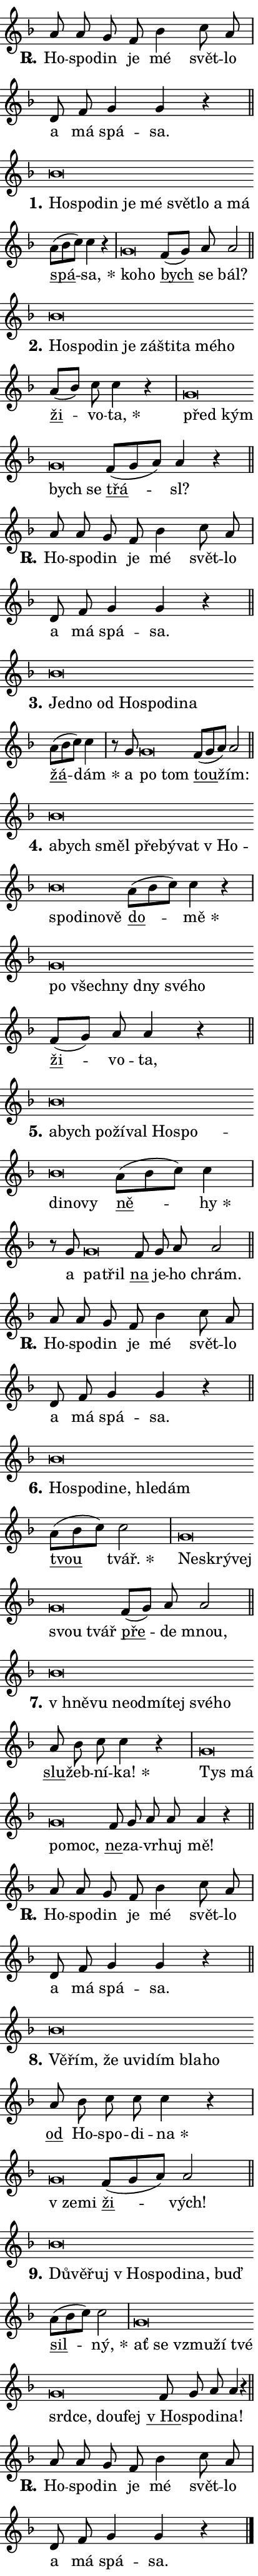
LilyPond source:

\version "2.24.0"
\header { tagline = "" }
\paper {
  indent = 0\cm
  top-margin = 0\cm
  right-margin = 0.13\cm % to fit lyric hyphens
  bottom-margin = 0\cm
  left-margin = 0\cm
  paper-width = 7\cm
  page-breaking = #ly:one-page-breaking
  system-system-spacing.basic-distance = #11
  score-system-spacing.basic-distance = #11
  ragged-last = ##f
}


%% Author: Thomas Morley
%% https://lists.gnu.org/archive/html/lilypond-user/2020-05/msg00002.html
#(define (line-position grob)
"Returns position of @var[grob} in current system:
   @code{'start}, if at first time-step
   @code{'end}, if at last time-step
   @code{'middle} otherwise
"
  (let* ((col (ly:item-get-column grob))
         (ln (ly:grob-object col 'left-neighbor))
         (rn (ly:grob-object col 'right-neighbor))
         (col-to-check-left (if (ly:grob? ln) ln col))
         (col-to-check-right (if (ly:grob? rn) rn col))
         (break-dir-left
           (and
             (ly:grob-property col-to-check-left 'non-musical #f)
             (ly:item-break-dir col-to-check-left)))
         (break-dir-right
           (and
             (ly:grob-property col-to-check-right 'non-musical #f)
             (ly:item-break-dir col-to-check-right))))
        (cond ((eqv? 1 break-dir-left) 'start)
              ((eqv? -1 break-dir-right) 'end)
              (else 'middle))))

#(define (tranparent-at-line-position vctor)
  (lambda (grob)
  "Relying on @code{line-position} select the relevant enry from @var{vctor}.
Used to determine transparency,"
    (case (line-position grob)
      ((end) (not (vector-ref vctor 0)))
      ((middle) (not (vector-ref vctor 1)))
      ((start) (not (vector-ref vctor 2))))))

noteHeadBreakVisibility =
#(define-music-function (break-visibility)(vector?)
"Makes @code{NoteHead}s transparent relying on @var{break-visibility}"
#{
  \override NoteHead.transparent =
    #(tranparent-at-line-position break-visibility)
#})

#(define delete-ledgers-for-transparent-note-heads
  (lambda (grob)
    "Reads whether a @code{NoteHead} is transparent.
If so this @code{NoteHead} is removed from @code{'note-heads} from
@var{grob}, which is supposed to be @code{LedgerLineSpanner}.
As a result ledgers are not printed for this @code{NoteHead}"
    (let* ((nhds-array (ly:grob-object grob 'note-heads))
           (nhds-list
             (if (ly:grob-array? nhds-array)
                 (ly:grob-array->list nhds-array)
                 '()))
           ;; Relies on the transparent-property being done before
           ;; Staff.LedgerLineSpanner.after-line-breaking is executed.
           ;; This is fragile ...
           (to-keep
             (remove
               (lambda (nhd)
                 (ly:grob-property nhd 'transparent #f))
               nhds-list)))
      ;; TODO find a better method to iterate over grob-arrays, similiar
      ;; to filter/remove etc for lists
      ;; For now rebuilt from scratch
      (set! (ly:grob-object grob 'note-heads)  '())
      (for-each
        (lambda (nhd)
          (ly:pointer-group-interface::add-grob grob 'note-heads nhd))
        to-keep))))

squashNotes = {
  \override NoteHead.X-extent = #'(-0.2 . 0.2)
  \override NoteHead.Y-extent = #'(-0.75 . 0)
  \override NoteHead.stencil =
    #(lambda (grob)
       (let ((pos (ly:grob-property grob 'staff-position)))
         (begin
           (if (< pos -7) (display "ERROR: Lower brevis then expected\n") (display ""))
           (if (<= pos -6) ly:text-interface::print ly:note-head::print))))
}
unSquashNotes = {
  \revert NoteHead.X-extent
  \revert NoteHead.Y-extent
  \revert NoteHead.stencil
}

hideNotes = \noteHeadBreakVisibility #begin-of-line-visible
unHideNotes = \noteHeadBreakVisibility #all-visible

% work-around for resetting accidentals
% https://lilypond.org/doc/v2.23/Documentation/notation/displaying-rhythms#unmetered-music
cadenzaMeasure = {
  \cadenzaOff
  \partial 1024 s1024
  \cadenzaOn
}

#(define-markup-command (accent layout props text) (markup?)
  "Underline accented syllable"
  (interpret-markup layout props
    #{\markup \override #'(offset . 4.3) \underline { #text }#}))

responsum = \markup \concat {
  "R" \hspace #-1.05 \path #0.1 #'((moveto 0 0.07) (lineto 0.9 0.8)) \hspace #0.05 "."
}

spaceSize = #0.6828661417322834 % exact space size for TeX Gyre Schola

\layout {
  \context {
    \Staff
    \remove "Time_signature_engraver"
    \override LedgerLineSpanner.after-line-breaking = #delete-ledgers-for-transparent-note-heads
  }
  \context {
    \Lyrics {
      \override LyricSpace.minimum-distance = \spaceSize
      \override LyricText.font-name = #"TeX Gyre Schola"
      \override LyricText.font-size = 1
      \override StanzaNumber.font-name = #"TeX Gyre Schola Bold"
      \override StanzaNumber.font-size = 1
    }
  }
  \context {
    \Score 
    \override NoteHead.text =
      #(lambda (grob) 
        (let ((pos (ly:grob-property grob 'staff-position)))
          #{\markup {
            \combine
              \halign #-0.55 \raise #(if (= pos -6) 0 0.5) \override #'(thickness . 2) \draw-line #'(3.2 . 0)
              \musicglyph "noteheads.sM1"
          }#}))
  }
}

% magnetic-lyrics.ily
%
%   written by
%     Jean Abou Samra <jean@abou-samra.fr>
%     Werner Lemberg <wl@gnu.org>
%
%   adapted by
%     Jiri Hon <jiri.hon@gmail.com>
%
% Version 2022-Apr-15

% https://www.mail-archive.com/lilypond-user@gnu.org/msg149350.html

#(define (Left_hyphen_pointer_engraver context)
   "Collect syllable-hyphen-syllable occurrences in lyrics and store
them in properties.  This engraver only looks to the left.  For
example, if the lyrics input is @code{foo -- bar}, it does the
following.

@itemize @bullet
@item
Set the @code{text} property of the @code{LyricHyphen} grob between
@q{foo} and @q{bar} to @code{foo}.

@item
Set the @code{left-hyphen} property of the @code{LyricText} grob with
text @q{foo} to the @code{LyricHyphen} grob between @q{foo} and
@q{bar}.
@end itemize

Use this auxiliary engraver in combination with the
@code{lyric-@/text::@/apply-@/magnetic-@/offset!} hook."
   (let ((hyphen #f)
         (text #f))
     (make-engraver
      (acknowledgers
       ((lyric-syllable-interface engraver grob source-engraver)
        (set! text grob)))
      (end-acknowledgers
       ((lyric-hyphen-interface engraver grob source-engraver)
        ;(when (not (grob::has-interface grob 'lyric-space-interface))
          (set! hyphen grob)));)
      ((stop-translation-timestep engraver)
       (when (and text hyphen)
         (ly:grob-set-object! text 'left-hyphen hyphen))
       (set! text #f)
       (set! hyphen #f)))))

#(define (lyric-text::apply-magnetic-offset! grob)
   "If the space between two syllables is less than the value in
property @code{LyricText@/.details@/.squash-threshold}, move the right
syllable to the left so that it gets concatenated with the left
syllable.

Use this function as a hook for
@code{LyricText@/.after-@/line-@/breaking} if the
@code{Left_@/hyphen_@/pointer_@/engraver} is active."
   (let ((hyphen (ly:grob-object grob 'left-hyphen #f)))
     (when hyphen
       (let ((left-text (ly:spanner-bound hyphen LEFT)))
         (when (grob::has-interface left-text 'lyric-syllable-interface)
           (let* ((common (ly:grob-common-refpoint grob left-text X))
                  (this-x-ext (ly:grob-extent grob common X))
                  (left-x-ext
                   (begin
                     ;; Trigger magnetism for left-text.
                     (ly:grob-property left-text 'after-line-breaking)
                     (ly:grob-extent left-text common X)))
                  ;; `delta` is the gap width between two syllables.
                  (delta (- (interval-start this-x-ext)
                            (interval-end left-x-ext)))
                  (details (ly:grob-property grob 'details))
                  (threshold (assoc-get 'squash-threshold details 0.2)))
             (when (< delta threshold)
               (let* (;; We have to manipulate the input text so that
                      ;; ligatures crossing syllable boundaries are not
                      ;; disabled.  For languages based on the Latin
                      ;; script this is essentially a beautification.
                      ;; However, for non-Western scripts it can be a
                      ;; necessity.
                      (lt (ly:grob-property left-text 'text))
                      (rt (ly:grob-property grob 'text))
                      (is-space (grob::has-interface hyphen 'lyric-space-interface))
                      (space (if is-space " " ""))
                      (extra-delta (if is-space spaceSize 0))
                      ;; Append new syllable.
                      (ltrt-space (if (and (string? lt) (string? rt))
                                (string-append lt space rt)
                                (make-concat-markup (list lt space rt))))
                      ;; Right-align `ltrt` to the right side.
                      (ltrt-space-markup (grob-interpret-markup
                               grob
                               (make-translate-markup
                                (cons (interval-length this-x-ext) 0)
                                (make-right-align-markup ltrt-space)))))
                 (begin
                   ;; Don't print `left-text`.
                   (ly:grob-set-property! left-text 'stencil #f)
                   ;; Set text and stencil (which holds all collected
                   ;; syllables so far) and shift it to the left.
                   (ly:grob-set-property! grob 'text ltrt-space)
                   (ly:grob-set-property! grob 'stencil ltrt-space-markup)
                   (ly:grob-translate-axis! grob (- (- delta extra-delta)) X))))))))))


#(define (lyric-hyphen::displace-bounds-first grob)
   ;; Make very sure this callback isn't triggered too early.
   (let ((left (ly:spanner-bound grob LEFT))
         (right (ly:spanner-bound grob RIGHT)))
     (ly:grob-property left 'after-line-breaking)
     (ly:grob-property right 'after-line-breaking)
     (ly:lyric-hyphen::print grob)))

squashThreshold = #0.4

\layout {
  \context {
    \Lyrics
    \consists #Left_hyphen_pointer_engraver
    \override LyricText.after-line-breaking =
      #lyric-text::apply-magnetic-offset!
    \override LyricHyphen.stencil = #lyric-hyphen::displace-bounds-first
    \override LyricText.details.squash-threshold = \squashThreshold
    \override LyricHyphen.minimum-distance = 0
    \override LyricHyphen.minimum-length = \squashThreshold
  }
}

squashText = \override LyricText.details.squash-threshold = 9999
unSquashText = \override LyricText.details.squash-threshold = \squashThreshold

leftText = \override LyricText.self-alignment-X = #LEFT
unLeftText = \revert LyricText.self-alignment-X

starOffset = #(lambda (grob) 
                (let ((x_offset (ly:self-alignment-interface::aligned-on-x-parent grob)))
                  (if (= x_offset 0) 0 (+ x_offset 1.2))))

star = #(define-music-function (syllable)(string?)
"Append star separator at the end of a syllable"
#{
  \once \override LyricText.X-offset = #starOffset
  \lyricmode { \markup {
    #syllable
    \override #'((font-name . "TeX Gyre Schola Bold")) \hspace #0.2 \lower #0.65 \larger "*"
  } }
#})

starAccent = #(define-music-function (syllable)(string?)
"Append star separator at the end of a syllable and make accent"
#{
  \once \override LyricText.X-offset = #starOffset
  \lyricmode { \markup {
    \accent #syllable
    \override #'((font-name . "TeX Gyre Schola Bold")) \hspace #0.2 \lower #0.65 \larger "*"
  } }
#})

breath = #(define-music-function (syllable)(string?)
"Append breathing indicator at the end of a syllable"
#{
  \lyricmode { \markup { #syllable "+" } }
#})

optionalBreath = #(define-music-function (syllable)(string?)
"Append optional breathing indicator at the end of a syllable"
#{
  \lyricmode { \markup { #syllable "(+)" } }
#})


\score {
    <<
        \new Voice = "melody" { \cadenzaOn \key f \major \relative { a'8 a g f bes4 c8 a \cadenzaMeasure \bar "|" d, f \bar "" g4 g r \cadenzaMeasure \bar "||" \break } }
        \new Lyrics \lyricsto "melody" { \lyricmode { \set stanza = \responsum
Ho -- spo -- din je mé svět -- lo a má spá -- sa. } }
    >>
    \layout {}
}

\score {
    <<
        \new Voice = "melody" { \cadenzaOn \key f \major \relative { \squashNotes bes'\breve*1/16 \hideNotes \breve*1/16 \bar "" \breve*1/16 \bar "" \breve*1/16 \bar "" \breve*1/16 \bar "" \breve*1/16 \bar "" \breve*1/16 \bar "" \breve*1/16 \breve*1/16 \bar "" \unHideNotes \unSquashNotes \bar "" a8[( bes c)] c4 r \cadenzaMeasure \bar "|" \squashNotes g\breve*1/16 \hideNotes \breve*1/16 \bar "" \unHideNotes \unSquashNotes \bar "" f8[( g)] a a2 \cadenzaMeasure \bar "||" \break } }
        \new Lyrics \lyricsto "melody" { \lyricmode { \set stanza = "1."
\leftText Ho -- \squashText spo -- din je mé svět -- lo a má \unLeftText \unSquashText \markup \accent spá -- \star sa, \leftText ko -- \squashText ho \unLeftText \unSquashText \markup \accent bych se bál? } }
    >>
    \layout {}
}

\score {
    <<
        \new Voice = "melody" { \cadenzaOn \key f \major \relative { \squashNotes bes'\breve*1/16 \hideNotes \breve*1/16 \bar "" \breve*1/16 \bar "" \breve*1/16 \bar "" \breve*1/16 \bar "" \breve*1/16 \bar "" \breve*1/16 \bar "" \breve*1/16 \breve*1/16 \bar "" \unHideNotes \unSquashNotes \bar "" a8[( bes)] c c4 r \cadenzaMeasure \bar "|" \squashNotes g\breve*1/16 \hideNotes \breve*1/16 \bar "" \breve*1/16 \breve*1/16 \bar "" \unHideNotes \unSquashNotes \bar "" f8[( g a)] a4 r \cadenzaMeasure \bar "||" \break } }
        \new Lyrics \lyricsto "melody" { \lyricmode { \set stanza = "2."
\leftText Ho -- \squashText spo -- din je zá -- šti -- ta mé -- ho \unLeftText \unSquashText \markup \accent ži -- vo -- \star ta, \leftText před \squashText kým bych se \unLeftText \unSquashText \markup \accent třá -- sl? } }
    >>
    \layout {}
}

\score {
    <<
        \new Voice = "melody" { \cadenzaOn \key f \major \relative { a'8 a g f bes4 c8 a \cadenzaMeasure \bar "|" d, f \bar "" g4 g r \cadenzaMeasure \bar "||" \break } }
        \new Lyrics \lyricsto "melody" { \lyricmode { \set stanza = \responsum
Ho -- spo -- din je mé svět -- lo a má spá -- sa. } }
    >>
    \layout {}
}

\score {
    <<
        \new Voice = "melody" { \cadenzaOn \key f \major \relative { \squashNotes bes'\breve*1/16 \hideNotes \breve*1/16 \bar "" \breve*1/16 \bar "" \breve*1/16 \bar "" \breve*1/16 \bar "" \breve*1/16 \breve*1/16 \bar "" \unHideNotes \unSquashNotes \bar "" a8[( bes c)] c4 \cadenzaMeasure \bar "|" r8 g8 \squashNotes g\breve*1/16 \hideNotes \breve*1/16 \bar "" \unHideNotes \unSquashNotes \bar "" f8[( g a)] a2 \cadenzaMeasure \bar "||" \break } }
        \new Lyrics \lyricsto "melody" { \lyricmode { \set stanza = "3."
\leftText Jed -- \squashText no od Ho -- spo -- di -- na \unLeftText \unSquashText \markup \accent žá -- \star dám a \leftText po \squashText tom \unLeftText \unSquashText \markup \accent tou -- žím: } }
    >>
    \layout {}
}

\score {
    <<
        \new Voice = "melody" { \cadenzaOn \key f \major \relative { \squashNotes bes'\breve*1/16 \hideNotes \breve*1/16 \bar "" \breve*1/16 \bar "" \breve*1/16 \bar "" \breve*1/16 \bar "" \breve*1/16 \bar "" \breve*1/16 \bar "" \breve*1/16 \bar "" \breve*1/16 \bar "" \breve*1/16 \breve*1/16 \bar "" \unHideNotes \unSquashNotes \bar "" a8[( bes c)] c4 r \cadenzaMeasure \bar "|" \squashNotes g\breve*1/16 \hideNotes \breve*1/16 \bar "" \breve*1/16 \bar "" \breve*1/16 \bar "" \breve*1/16 \breve*1/16 \bar "" \unHideNotes \unSquashNotes \bar "" f8[( g)] a a4 r \cadenzaMeasure \bar "||" \break } }
        \new Lyrics \lyricsto "melody" { \lyricmode { \set stanza = "4."
\leftText a -- \squashText bych směl pře -- bý -- vat "v Ho" -- spo -- di -- no -- vě \unLeftText \unSquashText \markup \accent do -- \star mě \leftText po \squashText všech -- ny dny své -- ho \unLeftText \unSquashText \markup \accent ži -- vo -- ta, } }
    >>
    \layout {}
}

\score {
    <<
        \new Voice = "melody" { \cadenzaOn \key f \major \relative { \squashNotes bes'\breve*1/16 \hideNotes \breve*1/16 \bar "" \breve*1/16 \bar "" \breve*1/16 \bar "" \breve*1/16 \bar "" \breve*1/16 \bar "" \breve*1/16 \bar "" \breve*1/16 \bar "" \breve*1/16 \breve*1/16 \bar "" \unHideNotes \unSquashNotes \bar "" a8[( bes c)] c4 \cadenzaMeasure \bar "|" r8 g8 \squashNotes g\breve*1/16 \hideNotes \breve*1/16 \bar "" \unHideNotes \unSquashNotes \bar "" f8 g a a2 \cadenzaMeasure \bar "||" \break } }
        \new Lyrics \lyricsto "melody" { \lyricmode { \set stanza = "5."
\leftText a -- \squashText bych po -- ží -- val Ho -- spo -- di -- no -- vy \unLeftText \unSquashText \markup \accent ně -- \star hy a \leftText pa -- \squashText třil \unLeftText \unSquashText \markup \accent na je -- ho chrám. } }
    >>
    \layout {}
}

\score {
    <<
        \new Voice = "melody" { \cadenzaOn \key f \major \relative { a'8 a g f bes4 c8 a \cadenzaMeasure \bar "|" d, f \bar "" g4 g r \cadenzaMeasure \bar "||" \break } }
        \new Lyrics \lyricsto "melody" { \lyricmode { \set stanza = \responsum
Ho -- spo -- din je mé svět -- lo a má spá -- sa. } }
    >>
    \layout {}
}

\score {
    <<
        \new Voice = "melody" { \cadenzaOn \key f \major \relative { \squashNotes bes'\breve*1/16 \hideNotes \breve*1/16 \bar "" \breve*1/16 \bar "" \breve*1/16 \bar "" \breve*1/16 \breve*1/16 \bar "" \unHideNotes \unSquashNotes \bar "" a8[( bes c)] c2 \cadenzaMeasure \bar "|" \squashNotes g\breve*1/16 \hideNotes \breve*1/16 \bar "" \breve*1/16 \bar "" \breve*1/16 \breve*1/16 \bar "" \unHideNotes \unSquashNotes \bar "" f8[( g)] a a2 \cadenzaMeasure \bar "||" \break } }
        \new Lyrics \lyricsto "melody" { \lyricmode { \set stanza = "6."
\leftText Ho -- \squashText spo -- di -- ne, hle -- dám \unLeftText \unSquashText \markup \accent tvou \star tvář. \leftText Ne -- \squashText skrý -- vej svou tvář \unLeftText \unSquashText \markup \accent pře -- de mnou, } }
    >>
    \layout {}
}

\score {
    <<
        \new Voice = "melody" { \cadenzaOn \key f \major \relative { \squashNotes bes'\breve*1/16 \hideNotes \breve*1/16 \bar "" \breve*1/16 \bar "" \breve*1/16 \bar "" \breve*1/16 \bar "" \breve*1/16 \bar "" \breve*1/16 \breve*1/16 \bar "" \unHideNotes \unSquashNotes \bar "" a8 bes c c4 r \cadenzaMeasure \bar "|" \squashNotes g\breve*1/16 \hideNotes \breve*1/16 \bar "" \breve*1/16 \breve*1/16 \bar "" \unHideNotes \unSquashNotes \bar "" f8 g a a a4 r \cadenzaMeasure \bar "||" \break } }
        \new Lyrics \lyricsto "melody" { \lyricmode { \set stanza = "7."
\leftText "v hně" -- \squashText vu ne -- od -- mí -- tej své -- ho \unLeftText \unSquashText \markup \accent slu -- žeb -- ní -- \star ka! \leftText Tys \squashText má po -- moc, \unLeftText \unSquashText \markup \accent ne -- za -- vr -- huj mě! } }
    >>
    \layout {}
}

\score {
    <<
        \new Voice = "melody" { \cadenzaOn \key f \major \relative { a'8 a g f bes4 c8 a \cadenzaMeasure \bar "|" d, f \bar "" g4 g r \cadenzaMeasure \bar "||" \break } }
        \new Lyrics \lyricsto "melody" { \lyricmode { \set stanza = \responsum
Ho -- spo -- din je mé svět -- lo a má spá -- sa. } }
    >>
    \layout {}
}

\score {
    <<
        \new Voice = "melody" { \cadenzaOn \key f \major \relative { \squashNotes bes'\breve*1/16 \hideNotes \breve*1/16 \bar "" \breve*1/16 \bar "" \breve*1/16 \bar "" \breve*1/16 \bar "" \breve*1/16 \bar "" \breve*1/16 \breve*1/16 \bar "" \unHideNotes \unSquashNotes \bar "" a8 bes c c c4 r \cadenzaMeasure \bar "|" \squashNotes g\breve*1/16 \hideNotes \breve*1/16 \bar "" \unHideNotes \unSquashNotes \bar "" f8[( g a)] a2 \cadenzaMeasure \bar "||" \break } }
        \new Lyrics \lyricsto "melody" { \lyricmode { \set stanza = "8."
\leftText Vě -- \squashText řím, že u -- vi -- dím bla -- ho \unLeftText \unSquashText \markup \accent od Ho -- spo -- di -- \star na \leftText "v ze" -- \squashText mi \unLeftText \unSquashText \markup \accent ži -- vých! } }
    >>
    \layout {}
}

\score {
    <<
        \new Voice = "melody" { \cadenzaOn \key f \major \relative { \squashNotes bes'\breve*1/16 \hideNotes \breve*1/16 \bar "" \breve*1/16 \bar "" \breve*1/16 \bar "" \breve*1/16 \bar "" \breve*1/16 \bar "" \breve*1/16 \breve*1/16 \bar "" \unHideNotes \unSquashNotes \bar "" a8[( bes c)] c2 \cadenzaMeasure \bar "|" \squashNotes g\breve*1/16 \hideNotes \breve*1/16 \bar "" \breve*1/16 \bar "" \breve*1/16 \bar "" \breve*1/16 \bar "" \breve*1/16 \bar "" \breve*1/16 \bar "" \breve*1/16 \breve*1/16 \bar "" \unHideNotes \unSquashNotes \bar "" f8 g a a4 r \cadenzaMeasure \bar "||" \break } }
        \new Lyrics \lyricsto "melody" { \lyricmode { \set stanza = "9."
\leftText Dů -- \squashText vě -- řuj "v Ho" -- spo -- di -- na, buď \unLeftText \unSquashText \markup \accent sil -- \star ný, \leftText ať \squashText se vzmu -- ží tvé srd -- ce, dou -- fej \unLeftText \unSquashText \markup \accent "v Ho" -- spo -- di -- na! } }
    >>
    \layout {}
}

\score {
    <<
        \new Voice = "melody" { \cadenzaOn \key f \major \relative { a'8 a g f bes4 c8 a \cadenzaMeasure \bar "|" d, f \bar "" g4 g r \cadenzaMeasure \bar "||" \break } \bar "|." }
        \new Lyrics \lyricsto "melody" { \lyricmode { \set stanza = \responsum
Ho -- spo -- din je mé svět -- lo a má spá -- sa. } }
    >>
    \layout {}
}
